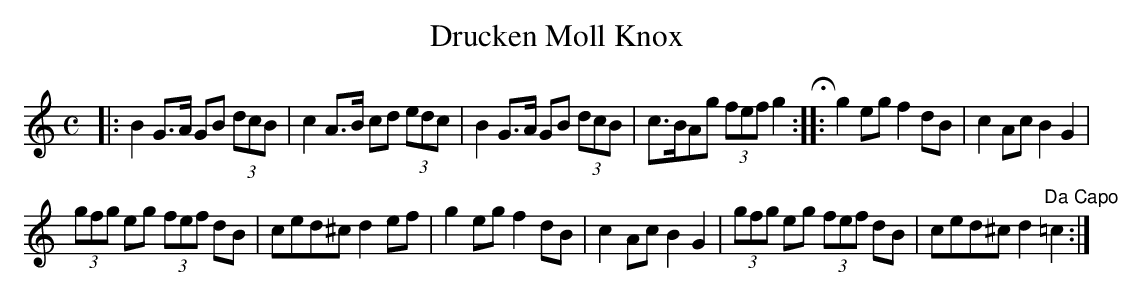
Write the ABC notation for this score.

X:1
T:Drucken Moll Knox
M:C
L:1/8
K:C
|:\
B2 G>A GB (3dcB | c2 A>B cd (3edc |\
B2 G>A GB (3dcB | c>BAg (3fef g2 H ::\
g2 eg f2 dB | c2 Ac B2 G2 |
(3gfg eg (3fef dB | ced^c d2 ef |\
g2 eg f2 dB | c2 Ac B2 G2 |\
(3gfg eg (3fef dB | ced^c d2  "Da Capo" =c2 :|
